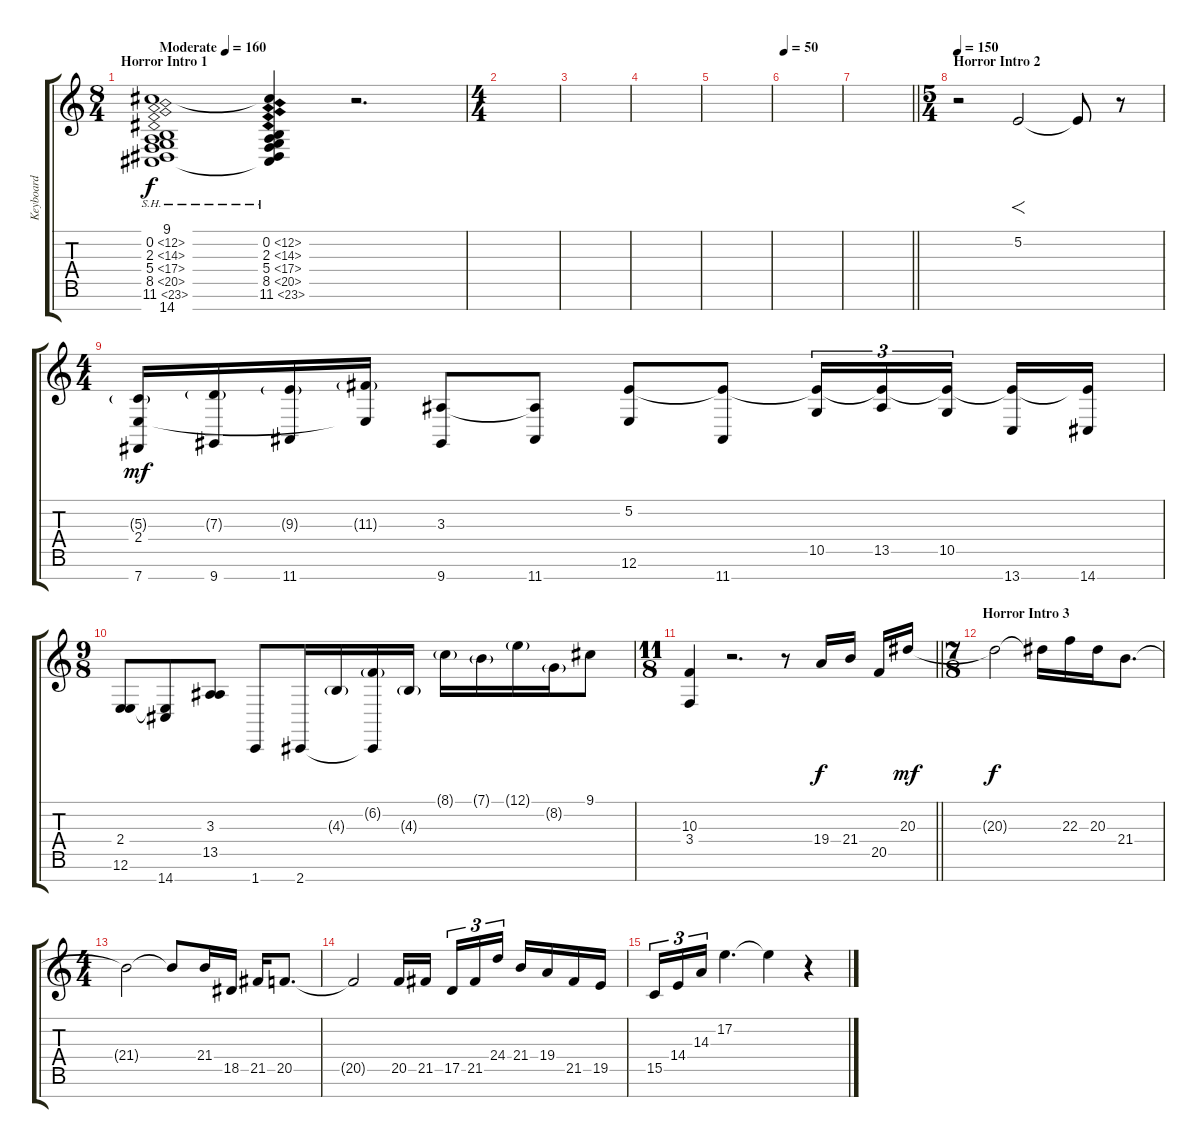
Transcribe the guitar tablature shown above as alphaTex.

\track ("Keyboard" "Keyboard") {instrument stringensemble1}
\staff {score tabs}
\tuning (E4 B3 G3 D3 A2 E2 B1) {hide}
\ts (8 4)
\section ("" "Horror Intro 1")
\tempo (160 "Moderate")
\clef g2
\ks c
(9.1 0.2{sh 12} 2.3{sh 12} 5.4{sh 12} 8.5{sh 12} 11.6{sh 12} 14.7).1{dy f instrument stringensemble1} (9.1{t} 0.2{sh 12} 2.3{sh 12} 5.4{sh 12} 8.5{sh 12} 11.6{sh 12} 14.7{t}).4 r.2{d} |
\ts (4 4)
|
|
|
|
\tempo 50
|
\barLineRight lightlight
|
\ts (5 4)
\section ("" "Horror Intro 2")
\tempo 150
r.2 5.2.2{f instrument violin} 5.2{t}.8 r.8 |
\ts (4 4)
(5.3{g} 2.4 7.7).16{dy mf} (7.3{g} 9.7).16 (9.3{g} 11.7).16 (11.3{g} 2.4{t}).16 (3.3 9.7).8 (3.3{t} 11.7).8 (5.2 12.6).8 (5.2{t} 11.7).8 (5.2{t} 10.5).16{tu (3 2)} (5.2{t} 13.5).16{tu (3 2)} (5.2{t} 10.5).16{tu (3 2) beam splitsecondary} (5.2{t} 13.7).16 (5.2{t} 14.7).16 |
\ts (9 8)
(2.4 12.6).8 (2.4{t} 14.7).8 (3.3 13.5).8 1.7.8 2.7.16 4.3{g}.16 (6.2{g} 2.7{t}).16 4.3{g}.16 8.1{g}.16 7.1{g}.16 12.1{g}.16 8.2{g}.16 9.1.8 |
\ts (11 8)
\barLineRight lightlight
(10.3 3.4).4 r.2{d} r.8{instrument stringensemble1} 19.4.16{dy f} 21.4.16 20.5.16 20.3.16{dy mf} |
\ts (7 8)
\section ("" "Horror Intro 3")
20.3{t}.2{dy f} 20.3{t}.16 22.3.16 20.3.16 21.4.8{d} |
\ts (4 4)
21.4{t}.2 21.4{t}.8 21.4.16 18.5.16 21.5.16 20.5.8{d} |
20.5{t}.2 20.5.16 21.5.16{beam splitsecondary} 17.5.16{tu (3 2)} 21.5.16{tu (3 2)} 24.4.16{tu (3 2)} 21.4.16 19.4.16 21.5.16 19.5.16 |
15.5.16{tu (3 2)} 14.4.16{tu (3 2)} 14.3.16{tu (3 2)} 17.2.4{d} 17.2{t}.4 r.4
